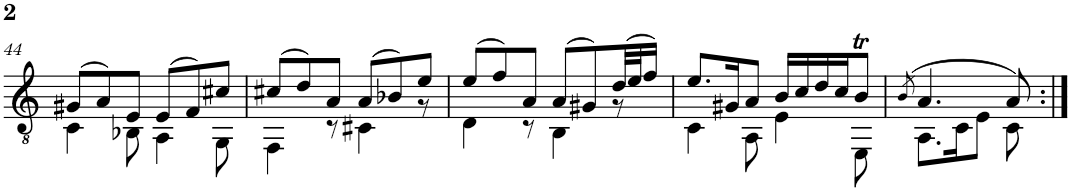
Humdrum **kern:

**kern
*part1
*staff1
*I"Classical Guitar
!!LO:PB:g=z
*clefGv2
*k[]
*a:
*M6/8
=44
*^
(8G#X/L	4C\
8A/)	.
8E/J	8BB-X\
(8E/L	4AA\
8F/)	.
8c#X/J	8GG\
=45	=45
(8c#X/L	4FF\
8d/)	.
8A/J	8r
(8A/L	4C#X\
8B-X/)	.
8e/J	8r
=46	=46
(8e/L	4D\
8f/)	.
8A/J	8r
(8A/L	4BB\
8G#X/)	.
(32d/LL	8r
32e/J	.
16f/JJ)	.
=47	=47
8.e/L	4C\
16G#X/K	.
8A/J	8AA\
16B/LL	4E\
16c/	.
16d/	.
16c/J	.
8Bt/J	8EE\
=48	=48
(>8qB/	.
4.A/	8.AA\L
.	16C\K
.	8E\J
8A/)	8C\
*v	*v
=:|!
*-
